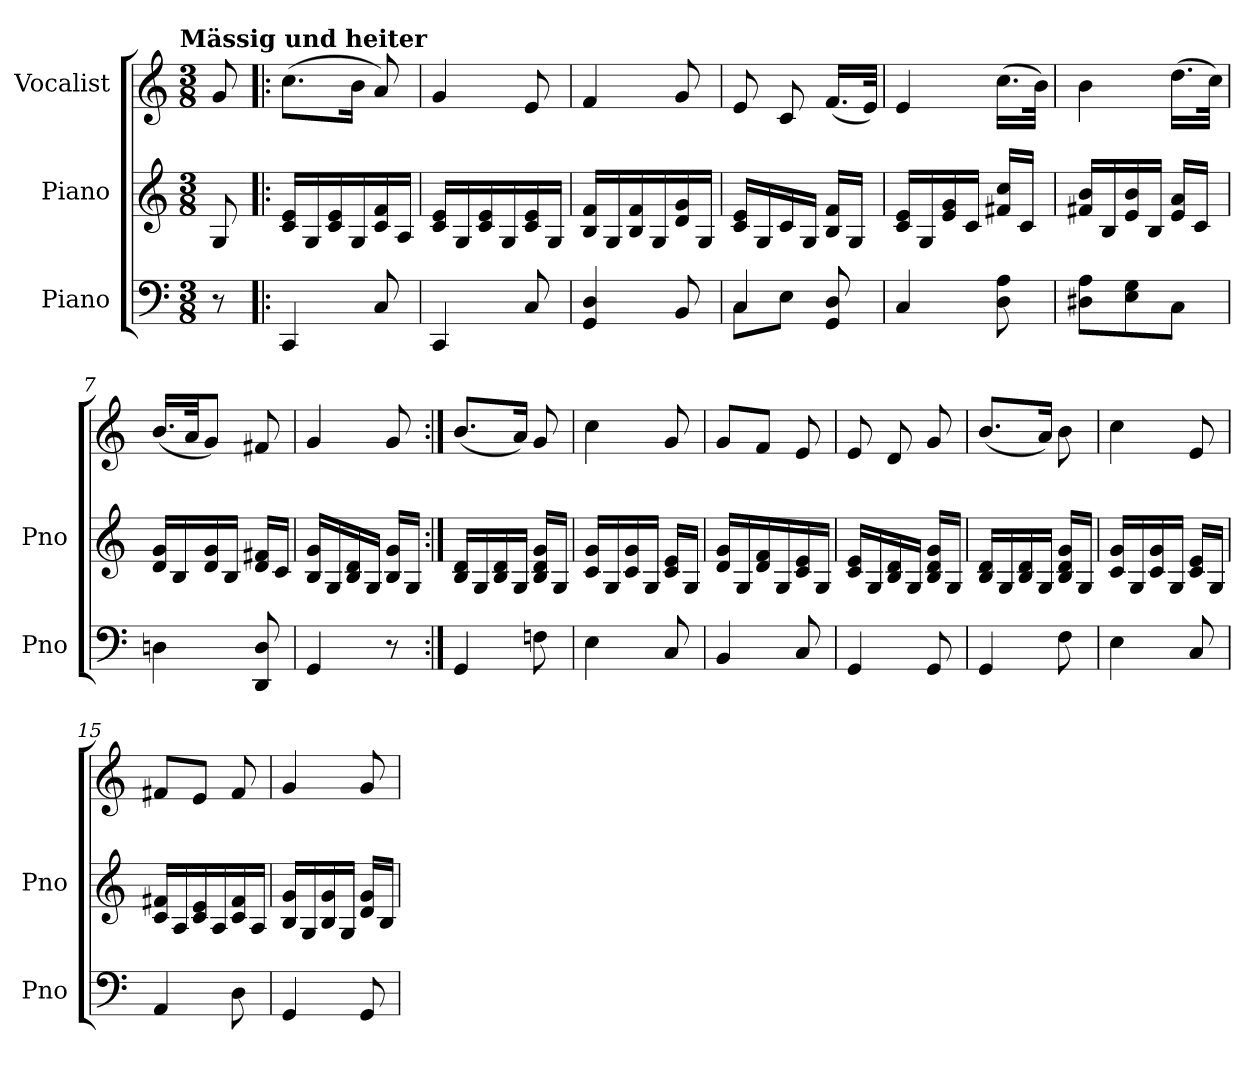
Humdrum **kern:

**kern	**kern	**kern
*part3	*part2	*part1
*staff3	*staff2	*staff1
*I"Piano	*I"Piano	*I"Vocalist
*I'Pno	*I'Pno	*
*clefF4	*clefG2	*clefG2
*k[]	*k[]	*k[]
*C:	*C:	*C:
!!LO:TX:omd:t=Mässig und heiter
*M3/8	*M3/8	*M3/8
*MM64	*MM64	*MM64
=	=	=
8r	8G	8g
=1!|:	=1!|:	=1!|:
4CC	16c 16eLL	(8.ccL
.	16G	.
.	16c 16e	.
.	16G	16bJk
8C	16c 16f	8a)
.	16AJJ	.
=2	=2	=2
4CC	16c 16eLL	4g
.	16G	.
.	16c 16e	.
.	16G	.
8C	16c 16e	8e
.	16GJJ	.
=3	=3	=3
4GG 4D	16B 16fLL	4f
.	16G	.
.	16B 16f	.
.	16G	.
8BB	16d 16g	8g
.	16GJJ	.
=4	=4	=4
*^	*	*
4C	8CL	16c 16eLL	8e
.	.	16G	.
.	8EJ	16c	8c
.	.	16GJJ	.
8GG 8D	8ryy	16B 16fLL	(16.fLL
.	.	16GJJ	.
.	.	.	32eJJk)
*v	*v	*	*
=5	=5	=5
4C	16c 16eLL	4e
.	16G	.
.	16e 16g	.
.	16cJJ	.
8D 8A	16f#X 16ccLL	(16.ccLL
.	16cJJ	.
.	.	32bJJk)
=6	=6	=6
8D#X 8AL	16f#X 16bLL	4b
.	16B	.
8E 8G	16e 16b	.
.	16BJJ	.
8CJ	16e 16aLL	(16.ddLL
.	16cJJ	.
.	.	32ccJJk)
=7	=7	=7
4Dn	16d 16gLL	(16.bLL
.	16B	.
.	.	32aJK
.	16d 16g	8gJ)
.	16BJJ	.
8DD 8D	16d 16f#XLL	8f#X
.	16cJJ	.
=8	=8	=8
4GG	16B 16gLL	4g
.	16G	.
.	16B 16d	.
.	16GJJ	.
8r	16B 16gLL	8g
.	16GJJ	.
=9:|!	=9:|!	=9:|!
4GG	16B 16dLL	(8.bL
.	16G	.
.	16B 16d	.
.	16GJJ	16aJk)
8Fn	16B 16d 16gLL	8g
.	16GJJ	.
=10	=10	=10
4E	16c 16gLL	4cc
.	16G	.
.	16c 16g	.
.	16GJJ	.
8C	16c 16eLL	8g
.	16GJJ	.
=11	=11	=11
4BB	16d 16gLL	8gL
.	16G	.
.	16d 16f	8fJ
.	16G	.
8C	16c 16e	8e
.	16GJJ	.
=12	=12	=12
4GG	16c 16eLL	8e
.	16G	.
.	16B 16d	8d
.	16GJJ	.
8GG	16B 16d 16gLL	8g
.	16GJJ	.
=13	=13	=13
4GG	16B 16dLL	(8.bL
.	16G	.
.	16B 16d	.
.	16GJJ	16aJk)
8F	16B 16d 16gLL	8b
.	16GJJ	.
=14	=14	=14
4E	16c 16gLL	4cc
.	16G	.
.	16c 16g	.
.	16GJJ	.
8C	16c 16eLL	8e
.	16GJJ	.
=15	=15	=15
4AA	16c 16f#XLL	8f#XL
.	16A	.
.	16c 16e	8eJ
.	16A	.
8D	16c 16f#	8f#
.	16AJJ	.
=16	=16	=16
4GG	16B 16gLL	4g
.	16G	.
.	16B 16g	.
.	16GJJ	.
8GG	16d 16gLL	8g
.	16BJJ	.
=	=	=
*-	*-	*-
